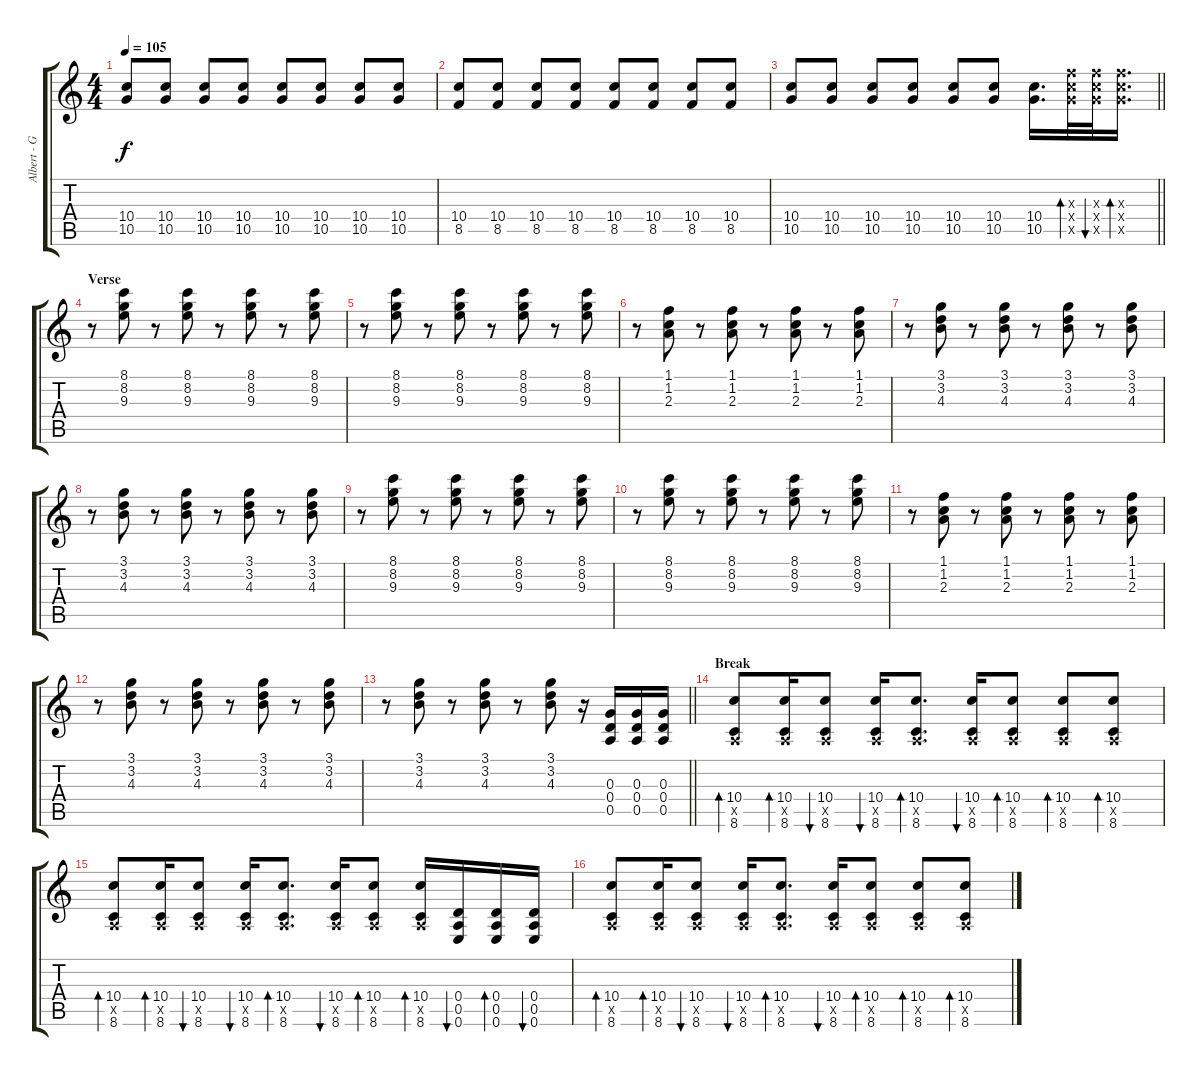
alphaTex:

\track ("Albert - Guitar RSE" "Albert - G") {instrument overdrivenguitar}
\staff {score tabs}
\tuning (E4 B3 G3 D3 A2 E2) {hide}
\ts (4 4)
\tempo 105
\clef g2
\ks c
(10.4 10.5).8{dy f} (10.4 10.5).8 (10.4 10.5).8 (10.4 10.5).8 (10.4 10.5).8 (10.4 10.5).8 (10.4 10.5).8 (10.4 10.5).8 |
(10.4 8.5).8 (10.4 8.5).8 (10.4 8.5).8 (10.4 8.5).8 (10.4 8.5).8 (10.4 8.5).8 (10.4 8.5).8 (10.4 8.5).8 |
\barLineRight lightlight
(10.4 10.5).8 (10.4 10.5).8 (10.4 10.5).8 (10.4 10.5).8 (10.4 10.5).8 (10.4 10.5).8 (10.4 10.5).16{d} (10.3{x} 10.4{x} 10.5{x}).32{bd 60} (10.3{x} 10.4{x} 10.5{x}).32{bu 60} (10.3{x} 10.4{x} 10.5{x}).16{d bd 60} |
\section ("" "Verse")
r.8 (8.1 8.2 9.3).8 r.8 (8.1 8.2 9.3).8 r.8 (8.1 8.2 9.3).8 r.8 (8.1 8.2 9.3).8 |
r.8 (8.1 8.2 9.3).8 r.8 (8.1 8.2 9.3).8 r.8 (8.1 8.2 9.3).8 r.8 (8.1 8.2 9.3).8 |
r.8 (1.1 1.2 2.3).8 r.8 (1.1 1.2 2.3).8 r.8 (1.1 1.2 2.3).8 r.8 (1.1 1.2 2.3).8 |
r.8 (3.1 3.2 4.3).8 r.8 (3.1 3.2 4.3).8 r.8 (3.1 3.2 4.3).8 r.8 (3.1 3.2 4.3).8 |
r.8 (3.1 3.2 4.3).8 r.8 (3.1 3.2 4.3).8 r.8 (3.1 3.2 4.3).8 r.8 (3.1 3.2 4.3).8 |
r.8 (8.1 8.2 9.3).8 r.8 (8.1 8.2 9.3).8 r.8 (8.1 8.2 9.3).8 r.8 (8.1 8.2 9.3).8 |
r.8 (8.1 8.2 9.3).8 r.8 (8.1 8.2 9.3).8 r.8 (8.1 8.2 9.3).8 r.8 (8.1 8.2 9.3).8 |
r.8 (1.1 1.2 2.3).8 r.8 (1.1 1.2 2.3).8 r.8 (1.1 1.2 2.3).8 r.8 (1.1 1.2 2.3).8 |
r.8 (3.1 3.2 4.3).8 r.8 (3.1 3.2 4.3).8 r.8 (3.1 3.2 4.3).8 r.8 (3.1 3.2 4.3).8 |
\barLineRight lightlight
r.8 (3.1 3.2 4.3).8 r.8 (3.1 3.2 4.3).8 r.8 (3.1 3.2 4.3).8 r.16 (0.3 0.4 0.5).16 (0.3 0.4 0.5).16 (0.3 0.4 0.5).16 |
\section ("" "Break")
(10.4 0.5{x} 8.6).8{bd 60} (10.4 0.5{x} 8.6).16{bd 60} (10.4 0.5{x} 8.6).8{bu 60} (10.4 0.5{x} 8.6).16{bu 60} (10.4 0.5{x} 8.6).8{d bd 60} (10.4 0.5{x} 8.6).16{bu 60} (10.4 0.5{x} 8.6).8{bd 60} (10.4 0.5{x} 8.6).8{bd 60} (10.4 0.5{x} 8.6).8{bd 60} |
(10.4 0.5{x} 8.6).8{bd 60} (10.4 0.5{x} 8.6).16{bd 60} (10.4 0.5{x} 8.6).8{bu 60} (10.4 0.5{x} 8.6).16{bu 60} (10.4 0.5{x} 8.6).8{d bd 60} (10.4 0.5{x} 8.6).16{bu 60} (10.4 0.5{x} 8.6).8{bd 60} (10.4 0.5{x} 8.6).16{bd 60} (0.4 0.5 0.6).16{bu 60} (0.4 0.5 0.6).16{bd 60} (0.4 0.5 0.6).16{bu 60} |
(10.4 0.5{x} 8.6).8{bd 60} (10.4 0.5{x} 8.6).16{bd 60} (10.4 0.5{x} 8.6).8{bu 60} (10.4 0.5{x} 8.6).16{bu 60} (10.4 0.5{x} 8.6).8{d bd 60} (10.4 0.5{x} 8.6).16{bu 60} (10.4 0.5{x} 8.6).8{bd 60} (10.4 0.5{x} 8.6).8{bd 60} (10.4 0.5{x} 8.6).8{bd 60}
